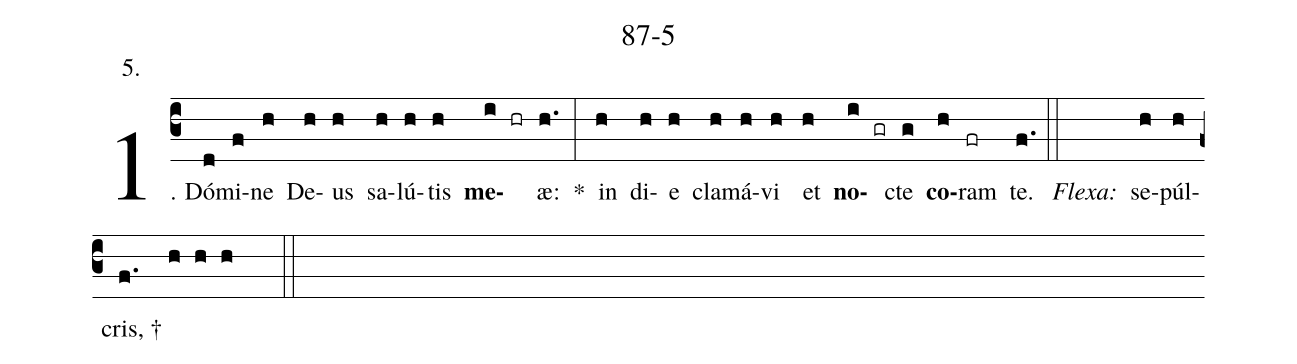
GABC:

name: 87-5;
annotation: 5.;
%%
(c3)1. Dó(d)mi(f)ne(h) De(h)us(h) sa(h)lú(h)tis(h) <b>me</b>(i hr)æ:(h.) *(:) in(h) di(h)e(h) cla(h)má(h)vi(h) et(h) <b>no</b>(i gr)cte(g) <b>co</b>(h)ram(fr) te.(f.) (::)
<i>Flexa:</i>(////)  se(h)púl(h)cris, †(f.//// h h h  ::)
